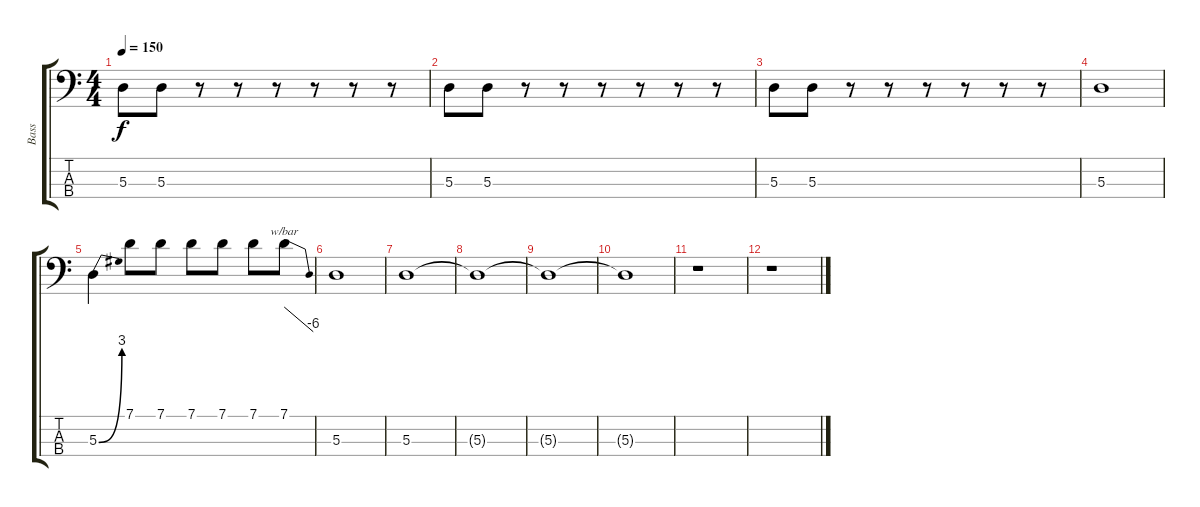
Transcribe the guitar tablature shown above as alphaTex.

\track ("Bass" "Bass") {instrument electricbasspick}
\staff {score tabs}
\tuning (G2 D2 A1 E1) {hide}
\ts (4 4)
\tempo 150
\clef f4
\ks c
5.3.8{dy f} 5.3.8 r.8 r.8 r.8 r.8 r.8 r.8 |
5.3.8 5.3.8 r.8 r.8 r.8 r.8 r.8 r.8 |
5.3.8 5.3.8 r.8 r.8 r.8 r.8 r.8 r.8 |
5.3.1 |
5.3{be (bend 0 0 60 12)}.4 7.1.8 7.1.8 7.1.8 7.1.8 7.1.8 7.1.8{tbe (dive default 0 0 60 -24)} |
5.3.1 |
5.3.1 |
5.3{t}.1 |
5.3{t}.1 |
5.3{t}.1 |
r.1 |
r.1
